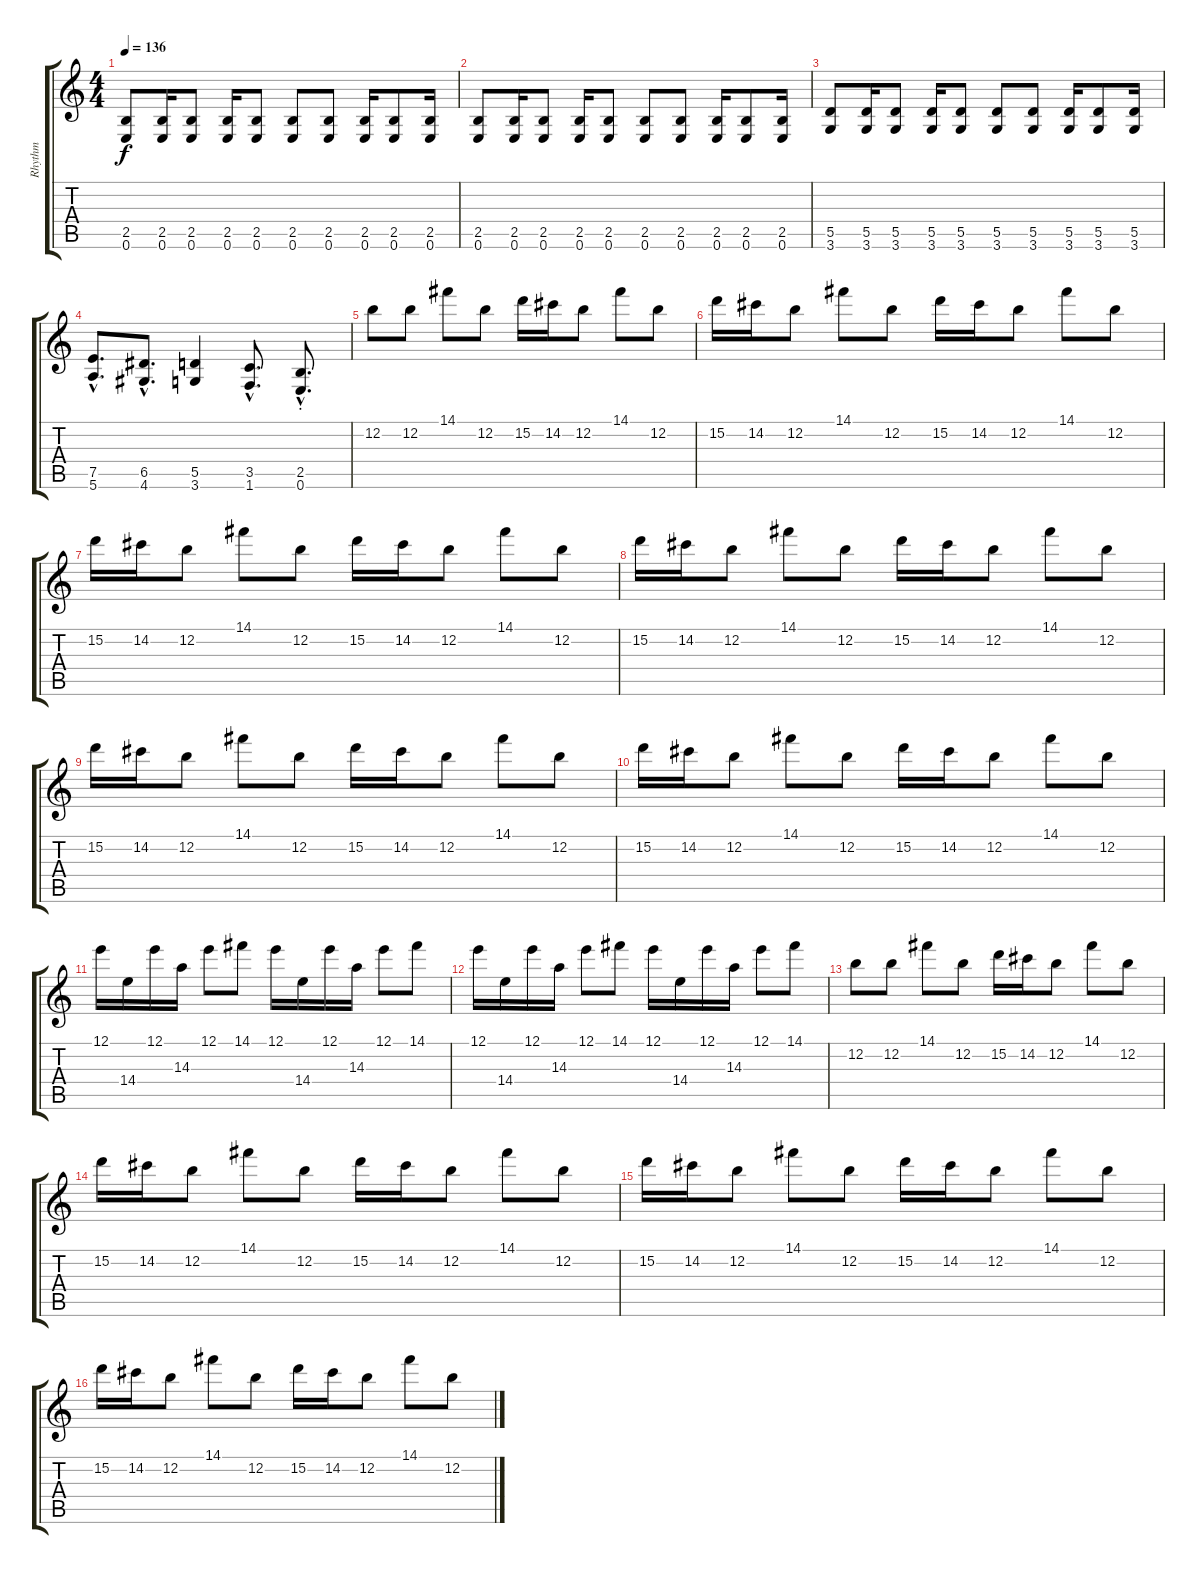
\track ("Rhythm" "Rhythm") {instrument distortionguitar}
\staff {score tabs}
\tuning (E4 B3 G3 D3 A2 E2) {hide}
\ts (4 4)
\tempo 136
\clef g2
\ks c
(2.5 0.6).8{dy f} (2.5 0.6).16 (2.5 0.6).8 (2.5 0.6).16 (2.5 0.6).8 (2.5 0.6).8 (2.5 0.6).8 (2.5 0.6).16 (2.5 0.6).8 (2.5 0.6).16 |
(2.5 0.6).8 (2.5 0.6).16 (2.5 0.6).8 (2.5 0.6).16 (2.5 0.6).8 (2.5 0.6).8 (2.5 0.6).8 (2.5 0.6).16 (2.5 0.6).8 (2.5 0.6).16 |
(5.5 3.6).8 (5.5 3.6).16 (5.5 3.6).8 (5.5 3.6).16 (5.5 3.6).8 (5.5 3.6).8 (5.5 3.6).8 (5.5 3.6).16 (5.5 3.6).8 (5.5 3.6).16 |
(7.5{hac} 5.6{hac}).8{d} (6.5{hac} 4.6{hac}).8{d} (5.5 3.6).4 (3.5{hac} 1.6{hac}).8{d} (2.5{hac} 0.6{hac st}).8{d} |
12.2.8 12.2.8 14.1.8 12.2.8 15.2.16 14.2.16 12.2.8 14.1.8 12.2.8 |
15.2.16 14.2.16 12.2.8 14.1.8 12.2.8 15.2.16 14.2.16 12.2.8 14.1.8 12.2.8 |
15.2.16 14.2.16 12.2.8 14.1.8 12.2.8 15.2.16 14.2.16 12.2.8 14.1.8 12.2.8 |
15.2.16 14.2.16 12.2.8 14.1.8 12.2.8 15.2.16 14.2.16 12.2.8 14.1.8 12.2.8 |
15.2.16 14.2.16 12.2.8 14.1.8 12.2.8 15.2.16 14.2.16 12.2.8 14.1.8 12.2.8 |
15.2.16 14.2.16 12.2.8 14.1.8 12.2.8 15.2.16 14.2.16 12.2.8 14.1.8 12.2.8 |
12.1.16 14.4.16 12.1.16 14.3.16 12.1.8 14.1.8 12.1.16 14.4.16 12.1.16 14.3.16 12.1.8 14.1.8 |
12.1.16 14.4.16 12.1.16 14.3.16 12.1.8 14.1.8 12.1.16 14.4.16 12.1.16 14.3.16 12.1.8 14.1.8 |
12.2.8 12.2.8 14.1.8 12.2.8 15.2.16 14.2.16 12.2.8 14.1.8 12.2.8 |
15.2.16 14.2.16 12.2.8 14.1.8 12.2.8 15.2.16 14.2.16 12.2.8 14.1.8 12.2.8 |
15.2.16 14.2.16 12.2.8 14.1.8 12.2.8 15.2.16 14.2.16 12.2.8 14.1.8 12.2.8 |
15.2.16 14.2.16 12.2.8 14.1.8 12.2.8 15.2.16 14.2.16 12.2.8 14.1.8 12.2.8
